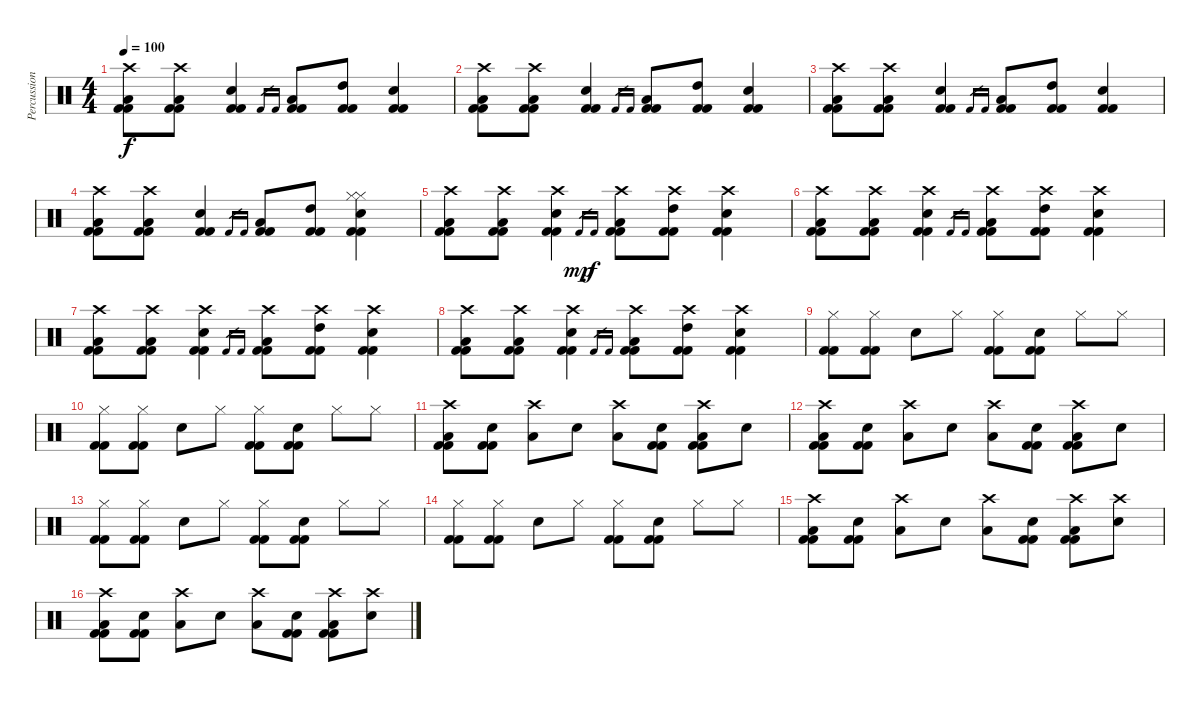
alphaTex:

\track ("Percussion" "Percussion") {instrument percussion}
\staff {score}
\articulation defaults
\ts (4 4)
\tempo 100
\clef neutral
\ks c
("Crash high (hit)" "Low Floor Tom (hit)" "Kick (hit) 2" "Kick (hit) 2").8{dy f} ("Crash high (hit)" "Low Floor Tom (hit)" "Kick (hit) 2" "Kick (hit) 2").8 ("Snare (hit) 2" "Kick (hit) 2" "Kick (hit) 2").4 "Kick (hit) 2".16{gr} "Kick (hit) 2".16{gr} ("Low Tom (hit)" "Kick (hit) 2" "Kick (hit) 2").8 ("High Tom (hit)" "Kick (hit) 2" "Kick (hit) 2").8 ("Snare (hit) 2" "Kick (hit) 2" "Kick (hit) 2").4 |
("Crash high (hit)" "Low Floor Tom (hit)" "Kick (hit) 2" "Kick (hit) 2").8 ("Crash high (hit)" "Low Floor Tom (hit)" "Kick (hit) 2" "Kick (hit) 2").8 ("Snare (hit) 2" "Kick (hit) 2" "Kick (hit) 2").4 "Kick (hit) 2".16{gr} "Kick (hit) 2".16{gr} ("Low Tom (hit)" "Kick (hit) 2" "Kick (hit) 2").8 ("High Tom (hit)" "Kick (hit) 2" "Kick (hit) 2").8 ("Snare (hit) 2" "Kick (hit) 2" "Kick (hit) 2").4 |
("Crash high (hit)" "Low Floor Tom (hit)" "Kick (hit) 2" "Kick (hit) 2").8 ("Crash high (hit)" "Low Floor Tom (hit)" "Kick (hit) 2" "Kick (hit) 2").8 ("Snare (hit) 2" "Kick (hit) 2" "Kick (hit) 2").4 "Kick (hit) 2".16{gr} "Kick (hit) 2".16{gr} ("Low Tom (hit)" "Kick (hit) 2" "Kick (hit) 2").8 ("High Tom (hit)" "Kick (hit) 2" "Kick (hit) 2").8 ("Snare (hit) 2" "Kick (hit) 2" "Kick (hit) 2").4 |
("Crash high (hit)" "Low Floor Tom (hit)" "Kick (hit) 2" "Kick (hit) 2").8 ("Crash high (hit)" "Low Floor Tom (hit)" "Kick (hit) 2" "Kick (hit) 2").8 ("Snare (hit) 2" "Kick (hit) 2" "Kick (hit) 2").4 "Kick (hit) 2".16{gr} "Kick (hit) 2".16{gr} ("Low Tom (hit)" "Kick (hit) 2" "Kick (hit) 2").8 ("High Tom (hit)" "Kick (hit) 2" "Kick (hit) 2").8 ("Hi-Hat (closed)" "Hi-Hat (closed)" "Snare (hit) 2" "Kick (hit) 2" "Kick (hit) 2").4 |
("Crash high (hit)" "Low Floor Tom (hit)" "Kick (hit) 2" "Kick (hit) 2").8 ("Crash high (hit)" "Low Floor Tom (hit)" "Kick (hit) 2" "Kick (hit) 2").8 ("Crash high (hit)" "Snare (hit) 2" "Kick (hit) 2" "Kick (hit) 2").4 "Kick (hit) 2".16{gr dy mp} "Kick (hit) 2".16{gr dy f} ("Crash high (hit)" "Low Tom (hit)" "Kick (hit) 2" "Kick (hit) 2").8 ("Crash high (hit)" "High Tom (hit)" "Kick (hit) 2" "Kick (hit) 2").8 ("Crash high (hit)" "Snare (hit) 2" "Kick (hit) 2" "Kick (hit) 2").4 |
("Crash high (hit)" "Low Floor Tom (hit)" "Kick (hit) 2" "Kick (hit) 2").8 ("Crash high (hit)" "Low Floor Tom (hit)" "Kick (hit) 2" "Kick (hit) 2").8 ("Crash high (hit)" "Snare (hit) 2" "Kick (hit) 2" "Kick (hit) 2").4 "Kick (hit) 2".16{gr} "Kick (hit) 2".16{gr} ("Crash high (hit)" "Low Tom (hit)" "Kick (hit) 2" "Kick (hit) 2").8 ("Crash high (hit)" "High Tom (hit)" "Kick (hit) 2" "Kick (hit) 2").8 ("Crash high (hit)" "Snare (hit) 2" "Kick (hit) 2" "Kick (hit) 2").4 |
("Crash high (hit)" "Low Floor Tom (hit)" "Kick (hit) 2" "Kick (hit) 2").8 ("Crash high (hit)" "Low Floor Tom (hit)" "Kick (hit) 2" "Kick (hit) 2").8 ("Crash high (hit)" "Snare (hit) 2" "Kick (hit) 2" "Kick (hit) 2").4 "Kick (hit) 2".16{gr} "Kick (hit) 2".16{gr} ("Crash high (hit)" "Low Tom (hit)" "Kick (hit) 2" "Kick (hit) 2").8 ("Crash high (hit)" "High Tom (hit)" "Kick (hit) 2" "Kick (hit) 2").8 ("Crash high (hit)" "Snare (hit) 2" "Kick (hit) 2" "Kick (hit) 2").4 |
("Crash high (hit)" "Low Floor Tom (hit)" "Kick (hit) 2" "Kick (hit) 2").8 ("Crash high (hit)" "Low Floor Tom (hit)" "Kick (hit) 2" "Kick (hit) 2").8 ("Crash high (hit)" "Snare (hit) 2" "Kick (hit) 2" "Kick (hit) 2").4 "Kick (hit) 2".16{gr} "Kick (hit) 2".16{gr} ("Crash high (hit)" "Low Tom (hit)" "Kick (hit) 2" "Kick (hit) 2").8 ("Crash high (hit)" "High Tom (hit)" "Kick (hit) 2" "Kick (hit) 2").8 ("Crash high (hit)" "Snare (hit) 2" "Kick (hit) 2" "Kick (hit) 2").4 |
("Hi-Hat (closed)" "Kick (hit) 2" "Kick (hit) 2").8 ("Hi-Hat (closed)" "Kick (hit) 2" "Kick (hit) 2").8 "Snare (hit) 2".8 "Hi-Hat (closed)".8 ("Hi-Hat (closed)" "Kick (hit) 2" "Kick (hit) 2").8 ("Snare (hit) 2" "Kick (hit) 2" "Kick (hit) 2").8 "Hi-Hat (closed)".8 "Hi-Hat (closed)".8 |
("Hi-Hat (closed)" "Kick (hit) 2" "Kick (hit) 2").8 ("Hi-Hat (closed)" "Kick (hit) 2" "Kick (hit) 2").8 "Snare (hit) 2".8 "Hi-Hat (closed)".8 ("Hi-Hat (closed)" "Kick (hit) 2" "Kick (hit) 2").8 ("Snare (hit) 2" "Kick (hit) 2" "Kick (hit) 2").8 "Hi-Hat (closed)".8 "Hi-Hat (closed)".8 |
("Crash high (hit)" "Low Floor Tom (hit)" "Kick (hit) 2" "Kick (hit) 2").8 ("Snare (hit) 2" "Kick (hit) 2" "Kick (hit) 2").8 ("Crash high (hit)" "Low Floor Tom (hit)").8 "Snare (hit) 2".8 ("Crash high (hit)" "Low Floor Tom (hit)").8 ("Snare (hit) 2" "Kick (hit) 2" "Kick (hit) 2").8 ("Crash high (hit)" "Low Floor Tom (hit)" "Kick (hit) 2" "Kick (hit) 2").8 "Snare (hit) 2".8 |
("Crash high (hit)" "Low Floor Tom (hit)" "Kick (hit) 2" "Kick (hit) 2").8 ("Snare (hit) 2" "Kick (hit) 2" "Kick (hit) 2").8 ("Crash high (hit)" "Low Floor Tom (hit)").8 "Snare (hit) 2".8 ("Crash high (hit)" "Low Floor Tom (hit)").8 ("Snare (hit) 2" "Kick (hit) 2" "Kick (hit) 2").8 ("Crash high (hit)" "Low Floor Tom (hit)" "Kick (hit) 2" "Kick (hit) 2").8 "Snare (hit) 2".8 |
("Hi-Hat (closed)" "Kick (hit) 2" "Kick (hit) 2").8 ("Hi-Hat (closed)" "Kick (hit) 2" "Kick (hit) 2").8 "Snare (hit) 2".8 "Hi-Hat (closed)".8 ("Hi-Hat (closed)" "Kick (hit) 2" "Kick (hit) 2").8 ("Snare (hit) 2" "Kick (hit) 2" "Kick (hit) 2").8 "Hi-Hat (closed)".8 "Hi-Hat (closed)".8 |
("Hi-Hat (closed)" "Kick (hit) 2" "Kick (hit) 2").8 ("Hi-Hat (closed)" "Kick (hit) 2" "Kick (hit) 2").8 "Snare (hit) 2".8 "Hi-Hat (closed)".8 ("Hi-Hat (closed)" "Kick (hit) 2" "Kick (hit) 2").8 ("Snare (hit) 2" "Kick (hit) 2" "Kick (hit) 2").8 "Hi-Hat (closed)".8 "Hi-Hat (closed)".8 |
("Crash high (hit)" "Low Floor Tom (hit)" "Kick (hit) 2" "Kick (hit) 2").8 ("Snare (hit) 2" "Kick (hit) 2" "Kick (hit) 2").8 ("Crash high (hit)" "Low Floor Tom (hit)").8 "Snare (hit) 2".8 ("Crash high (hit)" "Low Floor Tom (hit)").8 ("Snare (hit) 2" "Kick (hit) 2" "Kick (hit) 2").8 ("Crash high (hit)" "Low Floor Tom (hit)" "Kick (hit) 2" "Kick (hit) 2").8 ("Crash high (hit)" "Snare (hit) 2").8 |
("Crash high (hit)" "Low Floor Tom (hit)" "Kick (hit) 2" "Kick (hit) 2").8 ("Snare (hit) 2" "Kick (hit) 2" "Kick (hit) 2").8 ("Crash high (hit)" "Low Floor Tom (hit)").8 "Snare (hit) 2".8 ("Crash high (hit)" "Low Floor Tom (hit)").8 ("Snare (hit) 2" "Kick (hit) 2" "Kick (hit) 2").8 ("Crash high (hit)" "Low Floor Tom (hit)" "Kick (hit) 2" "Kick (hit) 2").8 ("Crash high (hit)" "Snare (hit) 2").8
